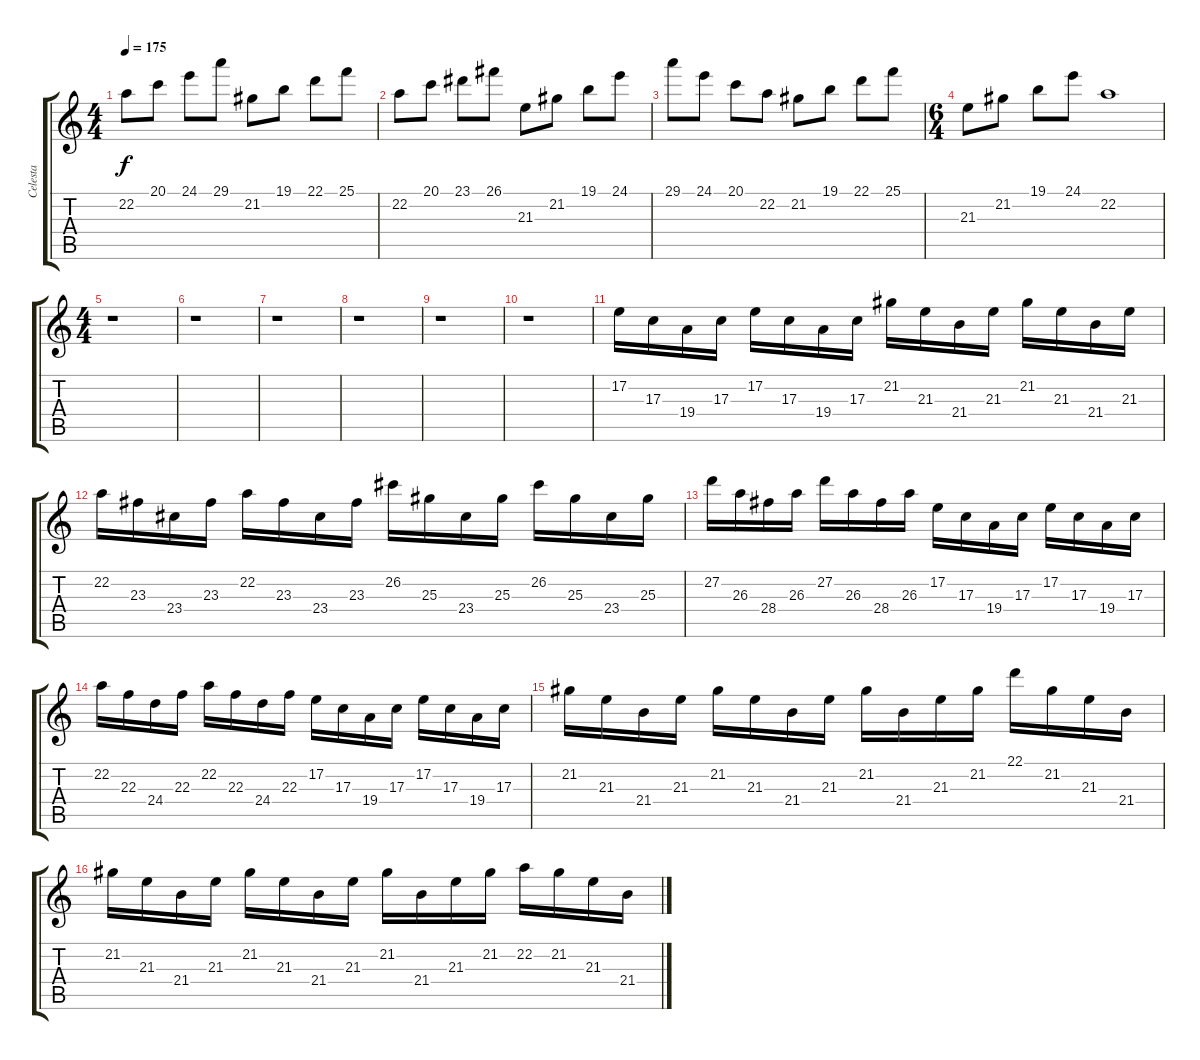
\track ("Celesta" "Celesta") {instrument celesta}
\staff {score tabs}
\tuning (E4 B3 G3 D3 A2 E2) {hide}
\ts (4 4)
\tempo 175
\clef g2
\ks c
22.2.8{dy f} 20.1.8 24.1.8 29.1.8 21.2.8 19.1.8 22.1.8 25.1.8 |
22.2.8 20.1.8 23.1.8 26.1.8 21.3.8 21.2.8 19.1.8 24.1.8 |
29.1.8 24.1.8 20.1.8 22.2.8 21.2.8 19.1.8 22.1.8 25.1.8 |
\ts (6 4)
21.3.8 21.2.8 19.1.8 24.1.8 22.2.1 |
\ts (4 4)
r.1 |
r.1 |
r.1 |
r.1 |
r.1 |
r.1 |
17.2.16{volume 16 instrument lead1square} 17.3.16 19.4.16 17.3.16 17.2.16 17.3.16 19.4.16 17.3.16 21.2.16 21.3.16 21.4.16 21.3.16 21.2.16 21.3.16 21.4.16 21.3.16 |
22.2.16 23.3.16 23.4.16 23.3.16 22.2.16 23.3.16 23.4.16 23.3.16 26.2.16 25.3.16 23.4.16 25.3.16 26.2.16 25.3.16 23.4.16 25.3.16 |
27.2.16 26.3.16 28.4.16 26.3.16 27.2.16 26.3.16 28.4.16 26.3.16 17.2.16 17.3.16 19.4.16 17.3.16 17.2.16 17.3.16 19.4.16 17.3.16 |
22.2.16 22.3.16 24.4.16 22.3.16 22.2.16 22.3.16 24.4.16 22.3.16 17.2.16 17.3.16 19.4.16 17.3.16 17.2.16 17.3.16 19.4.16 17.3.16 |
21.2.16 21.3.16 21.4.16 21.3.16 21.2.16 21.3.16 21.4.16 21.3.16 21.2.16 21.4.16 21.3.16 21.2.16 22.1.16 21.2.16 21.3.16 21.4.16 |
21.2.16 21.3.16 21.4.16 21.3.16 21.2.16 21.3.16 21.4.16 21.3.16 21.2.16 21.4.16 21.3.16 21.2.16 22.2.16 21.2.16 21.3.16 21.4.16
